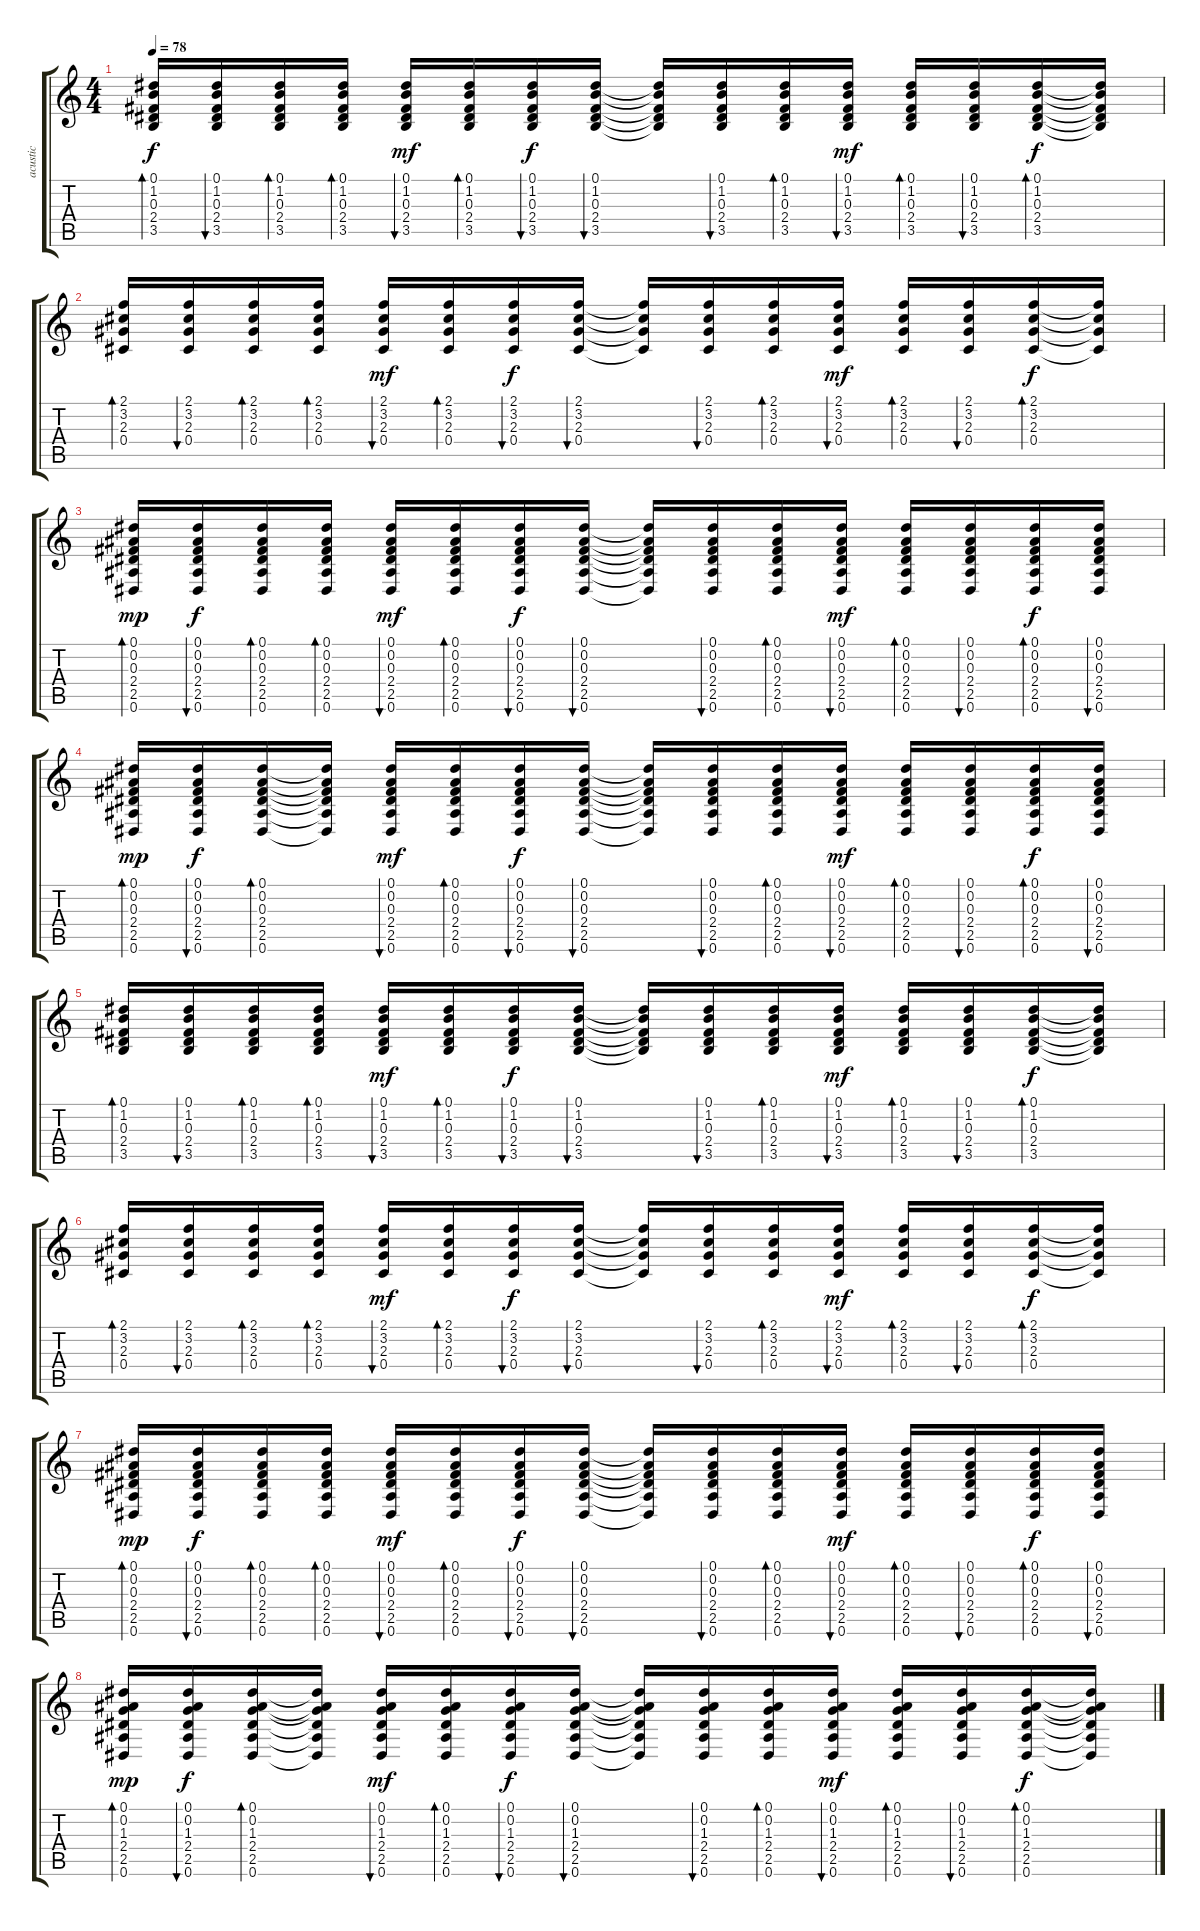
\track ("acustic" "acustic") {instrument acousticguitarsteel}
\staff {score tabs}
\tuning (Eb4 Bb3 Gb3 Db3 Ab2 Eb2) {hide}
\ts (4 4)
\tempo 78
\clef g2
\ks c
(0.1 1.2 0.3 2.4 3.5).16{bd 30 dy f} (0.1 1.2 0.3 2.4 3.5).16{bu 30} (0.1 1.2 0.3 2.4 3.5).16{bd 30} (0.1 1.2 0.3 2.4 3.5).16{bd 30} (0.1 1.2 0.3 2.4 3.5).16{bu 30 dy mf} (0.1 1.2 0.3 2.4 3.5).16{bd 30} (0.1 1.2 0.3 2.4 3.5).16{bu 30 dy f} (0.1 1.2 0.3 2.4 3.5).16{bu 30} (0.1{t} 1.2{t} 0.3{t} 2.4{t} 3.5{t}).16 (0.1 1.2 0.3 2.4 3.5).16{bu 30} (0.1 1.2 0.3 2.4 3.5).16{bd 30} (0.1 1.2 0.3 2.4 3.5).16{bu 30 dy mf} (0.1 1.2 0.3 2.4 3.5).16{bd 60} (0.1 1.2 0.3 2.4 3.5).16{bu 30} (0.1 1.2 0.3 2.4 3.5).16{bd 30 dy f} (0.1{t} 1.2{t} 0.3{t} 2.4{t} 3.5{t}).16 |
(2.1 3.2 2.3 0.4).16{bd 30} (2.1 3.2 2.3 0.4).16{bu 30} (2.1 3.2 2.3 0.4).16{bd 30} (2.1 3.2 2.3 0.4).16{bd 30} (2.1 3.2 2.3 0.4).16{bu 30 dy mf} (2.1 3.2 2.3 0.4).16{bd 30} (2.1 3.2 2.3 0.4).16{bu 30 dy f} (2.1 3.2 2.3 0.4).16{bu 30} (2.1{t} 3.2{t} 2.3{t} 0.4{t}).16 (2.1 3.2 2.3 0.4).16{bu 30} (2.1 3.2 2.3 0.4).16{bd 30} (2.1 3.2 2.3 0.4).16{bu 30 dy mf} (2.1 3.2 2.3 0.4).16{bd 60} (2.1 3.2 2.3 0.4).16{bu 30} (2.1 3.2 2.3 0.4).16{bd 30 dy f} (2.1{t} 3.2{t} 2.3{t} 0.4{t}).16 |
(0.1 0.2 0.3 2.4 2.5 0.6).16{bd 30 dy mp} (0.1 0.2 0.3 2.4 2.5 0.6).16{bu 30 dy f} (0.1 0.2 0.3 2.4 2.5 0.6).16{bd 30} (0.1 0.2 0.3 2.4 2.5 0.6).16{bd 30} (0.1 0.2 0.3 2.4 2.5 0.6).16{bu 30 dy mf} (0.1 0.2 0.3 2.4 2.5 0.6).16{bd 30} (0.1 0.2 0.3 2.4 2.5 0.6).16{bu 30 dy f} (0.1 0.2 0.3 2.4 2.5 0.6).16{bu 30} (0.1{t} 0.2{t} 0.3{t} 2.4{t} 2.5{t} 0.6{t}).16 (0.1 0.2 0.3 2.4 2.5 0.6).16{bu 30} (0.1 0.2 0.3 2.4 2.5 0.6).16{bd 30} (0.1 0.2 0.3 2.4 2.5 0.6).16{bu 30 dy mf} (0.1 0.2 0.3 2.4 2.5 0.6).16{bd 60} (0.1 0.2 0.3 2.4 2.5 0.6).16{bu 30} (0.1 0.2 0.3 2.4 2.5 0.6).16{bd 30 dy f} (0.1 0.2 0.3 2.4 2.5 0.6).16{bu 30} |
(0.1 0.2 0.3 2.4 2.5 0.6).16{bd 30 dy mp} (0.1 0.2 0.3 2.4 2.5 0.6).16{bu 30 dy f} (0.1 0.2 0.3 2.4 2.5 0.6).16{bd 30} (0.1{t} 0.2{t} 0.3{t} 2.4{t} 2.5{t} 0.6{t}).16 (0.1 0.2 0.3 2.4 2.5 0.6).16{bu 30 dy mf} (0.1 0.2 0.3 2.4 2.5 0.6).16{bd 30} (0.1 0.2 0.3 2.4 2.5 0.6).16{bu 30 dy f} (0.1 0.2 0.3 2.4 2.5 0.6).16{bu 30} (0.1{t} 0.2{t} 0.3{t} 2.4{t} 2.5{t} 0.6{t}).16 (0.1 0.2 0.3 2.4 2.5 0.6).16{bu 30} (0.1 0.2 0.3 2.4 2.5 0.6).16{bd 30} (0.1 0.2 0.3 2.4 2.5 0.6).16{bu 30 dy mf} (0.1 0.2 0.3 2.4 2.5 0.6).16{bd 60} (0.1 0.2 0.3 2.4 2.5 0.6).16{bu 30} (0.1 0.2 0.3 2.4 2.5 0.6).16{bd 30 dy f} (0.1 0.2 0.3 2.4 2.5 0.6).16{bu 30} |
(0.1 1.2 0.3 2.4 3.5).16{bd 30} (0.1 1.2 0.3 2.4 3.5).16{bu 30} (0.1 1.2 0.3 2.4 3.5).16{bd 30} (0.1 1.2 0.3 2.4 3.5).16{bd 30} (0.1 1.2 0.3 2.4 3.5).16{bu 30 dy mf} (0.1 1.2 0.3 2.4 3.5).16{bd 30} (0.1 1.2 0.3 2.4 3.5).16{bu 30 dy f} (0.1 1.2 0.3 2.4 3.5).16{bu 30} (0.1{t} 1.2{t} 0.3{t} 2.4{t} 3.5{t}).16 (0.1 1.2 0.3 2.4 3.5).16{bu 30} (0.1 1.2 0.3 2.4 3.5).16{bd 30} (0.1 1.2 0.3 2.4 3.5).16{bu 30 dy mf} (0.1 1.2 0.3 2.4 3.5).16{bd 60} (0.1 1.2 0.3 2.4 3.5).16{bu 30} (0.1 1.2 0.3 2.4 3.5).16{bd 30 dy f} (0.1{t} 1.2{t} 0.3{t} 2.4{t} 3.5{t}).16 |
(2.1 3.2 2.3 0.4).16{bd 30} (2.1 3.2 2.3 0.4).16{bu 30} (2.1 3.2 2.3 0.4).16{bd 30} (2.1 3.2 2.3 0.4).16{bd 30} (2.1 3.2 2.3 0.4).16{bu 30 dy mf} (2.1 3.2 2.3 0.4).16{bd 30} (2.1 3.2 2.3 0.4).16{bu 30 dy f} (2.1 3.2 2.3 0.4).16{bu 30} (2.1{t} 3.2{t} 2.3{t} 0.4{t}).16 (2.1 3.2 2.3 0.4).16{bu 30} (2.1 3.2 2.3 0.4).16{bd 30} (2.1 3.2 2.3 0.4).16{bu 30 dy mf} (2.1 3.2 2.3 0.4).16{bd 60} (2.1 3.2 2.3 0.4).16{bu 30} (2.1 3.2 2.3 0.4).16{bd 30 dy f} (2.1{t} 3.2{t} 2.3{t} 0.4{t}).16 |
(0.1 0.2 0.3 2.4 2.5 0.6).16{bd 30 dy mp} (0.1 0.2 0.3 2.4 2.5 0.6).16{bu 30 dy f} (0.1 0.2 0.3 2.4 2.5 0.6).16{bd 30} (0.1 0.2 0.3 2.4 2.5 0.6).16{bd 30} (0.1 0.2 0.3 2.4 2.5 0.6).16{bu 30 dy mf} (0.1 0.2 0.3 2.4 2.5 0.6).16{bd 30} (0.1 0.2 0.3 2.4 2.5 0.6).16{bu 30 dy f} (0.1 0.2 0.3 2.4 2.5 0.6).16{bu 30} (0.1{t} 0.2{t} 0.3{t} 2.4{t} 2.5{t} 0.6{t}).16 (0.1 0.2 0.3 2.4 2.5 0.6).16{bu 30} (0.1 0.2 0.3 2.4 2.5 0.6).16{bd 30} (0.1 0.2 0.3 2.4 2.5 0.6).16{bu 30 dy mf} (0.1 0.2 0.3 2.4 2.5 0.6).16{bd 60} (0.1 0.2 0.3 2.4 2.5 0.6).16{bu 30} (0.1 0.2 0.3 2.4 2.5 0.6).16{bd 30 dy f} (0.1 0.2 0.3 2.4 2.5 0.6).16{bu 30} |
(0.1 0.2 1.3 2.4 2.5 0.6).16{bd 30 dy mp} (0.1 0.2 1.3 2.4 2.5 0.6).16{bu 30 dy f} (0.1 0.2 1.3 2.4 2.5 0.6).16{bd 30} (0.1{t} 0.2{t} 1.3{t} 2.4{t} 2.5{t} 0.6{t}).16 (0.1 0.2 1.3 2.4 2.5 0.6).16{bu 30 dy mf} (0.1 0.2 1.3 2.4 2.5 0.6).16{bd 30} (0.1 0.2 1.3 2.4 2.5 0.6).16{bu 30 dy f} (0.1 0.2 1.3 2.4 2.5 0.6).16{bu 30} (0.1{t} 0.2{t} 1.3{t} 2.4{t} 2.5{t} 0.6{t}).16 (0.1 0.2 1.3 2.4 2.5 0.6).16{bu 30} (0.1 0.2 1.3 2.4 2.5 0.6).16{bd 30} (0.1 0.2 1.3 2.4 2.5 0.6).16{bu 30 dy mf} (0.1 0.2 1.3 2.4 2.5 0.6).16{bd 60} (0.1 0.2 1.3 2.4 2.5 0.6).16{bu 30} (0.1 0.2 1.3 2.4 2.5 0.6).16{bd 240 dy f} (0.1{t} 0.2{t} 1.3{t} 2.4{t} 2.5{t} 0.6{t}).16
